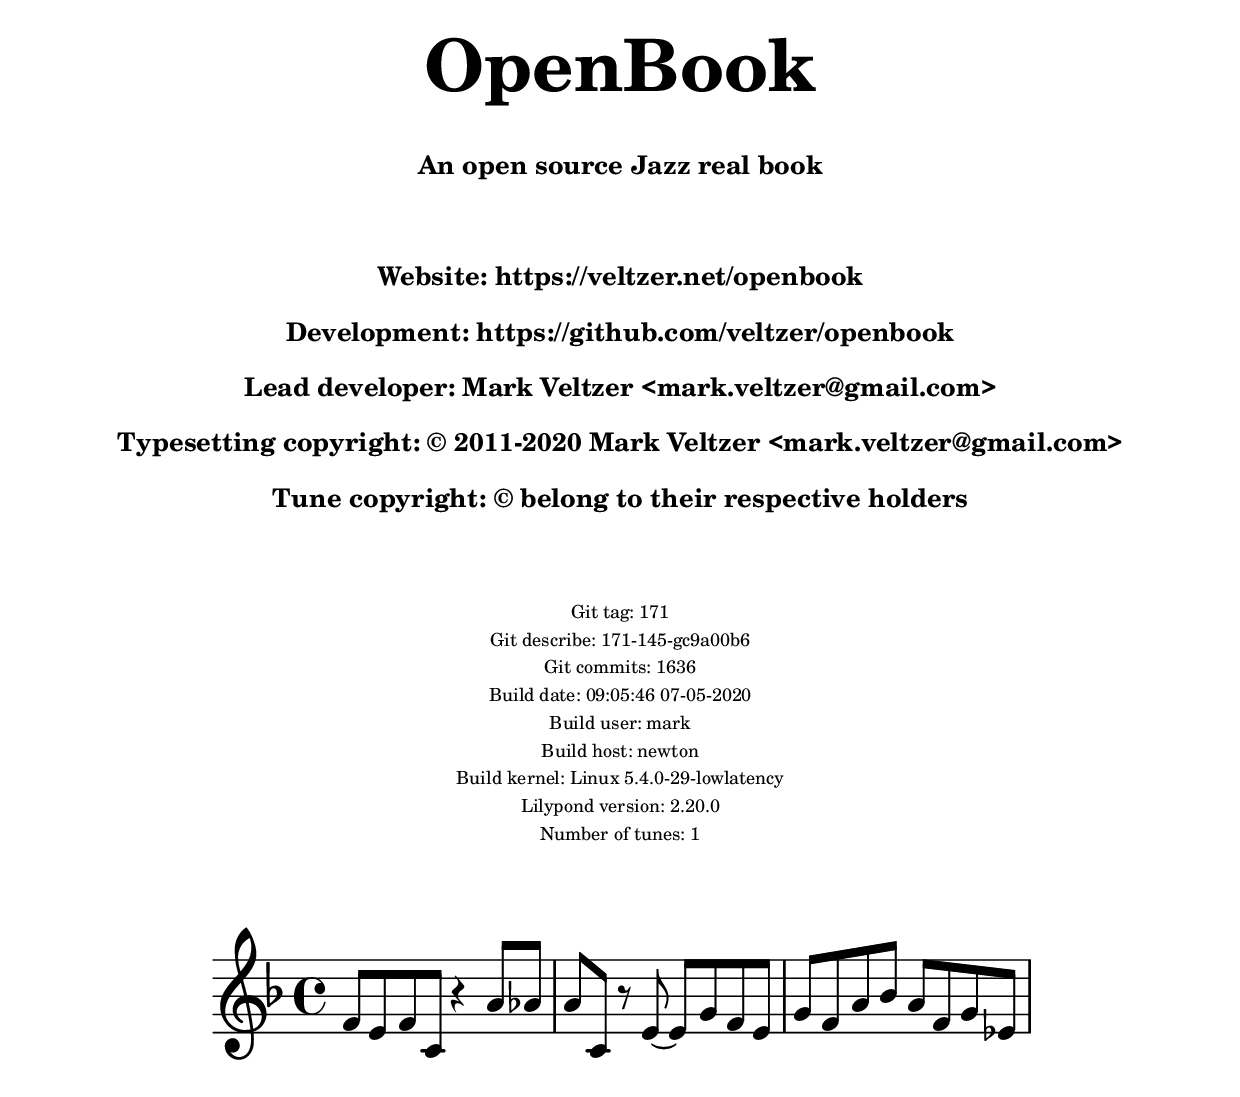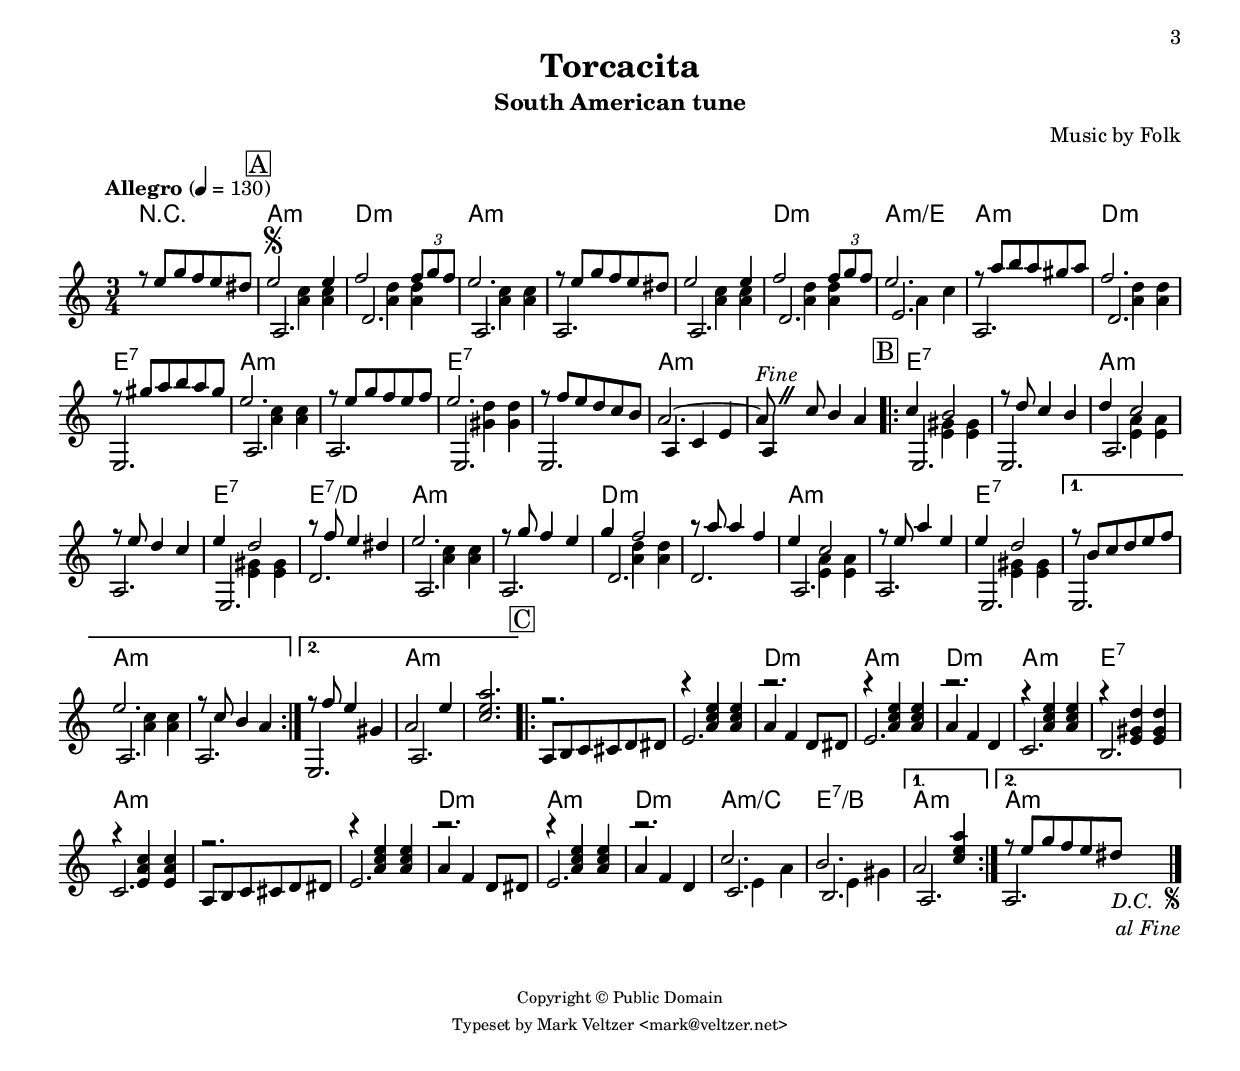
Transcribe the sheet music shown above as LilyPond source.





% lets emit the definitions

% end verbatim - this comment is a hack to prevent texinfo.tex
% from choking on non-European UTF-8 subsets

% this version tag will keep me compiling only on this version of lilypond.
%=====================================================================

\version "2.20.0"

% lets define a variable to hold the formatted build date (man 3 strftime):
%date=#(strftime "%T %d-%m-%Y" (localtime (current-time)))
%lilypond_version=#(lilypond-version)

% setting instruments for midi generation (bah - this doesn't work...)
%=====================================================================
%\set ChordNames.midiInstrument = #"acoustic grand"
%\set Staff.midiInstrument = #"flute"
%\set PianoStaff.instrumentName = #"acoustic grand"
% do not show chords unless they change...
%\set chordChanges = ##t

% number of staffs per page (this does not work because of my breaks)
%\paper {
%	system-count = #7
%}

\paper {
%% reduce spaces between systems and the bottom (taken from the lilypond
%% documentation and found the relevant variable)
%% the result of this is that I can fit 8 single staffs in one page
%% which is ideal for Jazz (think 32 bar divided into 8 lines of 4 bars each...).
%% I should really only apply this thing for Jazz tunes but that is a TODO item.
%% default is 4\mm - 3 already causes 8 staffs to take 2 pages
	between-system-padding = 2\mm
%% default is 20\mm
%% between-system-space = 16\mm
%% ragged-last-bottom = ##f
%% ragged-bottom = ##f

%% make lilypond increase the distance of the footer from the bottom of the page
%% it seems that if you don't do something like this you're going to have
%% a real problem seeing the footer in postscript printing....
%%bottom-margin = 2.5\cm

%% from /usr/share/lilypond/2.12.3/ly/titling-init.ly
%% to stop lilypond from printing footers...
	oddFooterMarkup = \markup {}

%% prevent lilypond from printing the headers...

	scoreTitleMarkup = \markup {}
	bookTitleMarkup = \markup {}
}
\layout {
%% don't have the first line indented
	indent = 0.0 \cm
%% don't know what this is (taken from Laurent Martelli...)
%%textheight = 1.5\cm

	\context {
		\Score
	%% change the size of the text fonts
	%%\override LyricText #'font-family = #'typewriter
		\override LyricText #'font-size = #'-2

	%% set the style of the chords to Jazz - I don't see this making any effect
		\override ChordName #'style = #'jazz
	%%\override ChordName #'word-space = #2

	%% set the chord size and font
	%%\override ChordName #'font-series = #'bold
	%%\override ChordName #'font-family = #'roman
	%%\override ChordName #'font-size = #-1

	%% don't show bar numbers (for jazz it makes it too cluttery)
		\remove "Bar_number_engraver"
	}
}
% reduce the font size (taken from the lilypond info documentation, default is 20)
#(set-global-staff-size 17.82)

% There is no need to set the paper size to a4 since it is the default.
% make lilypond use paper of size a4 (Is this the default ?!?)
%#(set-default-paper-size "a4")
%)

% Don't have textedit:// links for every note in the pdf file.
% This reduces the size of the pdf by a lot
\pointAndClickOff

% chord related matters
myChordDefinitions={
	<c ees ges bes des' fes' aes'>-\markup \super {7alt}
	<c e g bes f'>-\markup \super {7sus}
	<c e g bes d f'>-\markup \super {9sus}
	<c e g f'>-\markup \super {sus}
	<c ees ges bes>-\markup { "m" \super { "7 " \flat "5" } }
	<c ees ges beses>-\markup { "dim" \super { "7" } }
	<c ees ges>-\markup { "dim" }
%%<c e g b>-\markup { "maj7" }
	<c e gis bes d'>-\markup { \super { "9 " \sharp "5" } }
	<c e g bes d' a'>-\markup \super {13}
	<c e g bes d' fis'>-\markup { \super { "9 " \sharp "11" } }
}
myChordExceptions=#(append
	(sequential-music-to-chord-exceptions myChordDefinitions #t)
	ignatzekExceptions
)

% some macros to be reused all over
% =====================================================================
myBreak=\break
% do line breaks really matter?
myEndLine=\break
%myEndLine={}
myEndLineVoltaNotLast={}
myEndLineVoltaLast=\break
myEndLineVolta=\break
partBar=\bar "||"
endBar=\bar "|."
startBar=\bar ".|"
startRepeat=\bar "|:"
endRepeat=\bar ":|"
startTune={}
endTune=\bar "|."
myFakeEndLine={}
mySegno=\mark \markup { \musicglyph #"scripts.segno" }
myCoda=\mark \markup { \musicglyph #"scripts.coda" }

% some functions to be reused all over
% =====================================================================
% A wrapper for section markers that allows us to control their formatting

% You can have a circle instead of a box using:
% \mark \markup { \circle #mark }
myMark =
#(define-music-function
	(parser location mark)
	(markup?)
	#{
	\mark \markup { \box #mark }
	#})
myWordMark =
#(define-music-function
	(parser location mark)
	(markup?)
	#{
	\mark \markup { \box #mark }
	#})
% grace that does appoggiatura
%\grace $notes
myGrace = #(define-music-function (parser location notes) (ly:music?) #{ \appoggiatura $notes #})
% grace that does nothing
%myGrace = #(define-music-function (parser location notes) (ly:music?) #{ #})

% this is a macro that * really * breaks lines. You don't really need this since a regular \break will work
% AS LONG AS you have the '\remove Bar_engraver' enabled...
hardBreak={ \bar "" \break }
% a macro to make vertical space
verticalSpace=\markup { \null }

% macros to help in parenthesizing chords
% see the playground area for openbook and http://lilypond.1069038.n5.nabble.com/Parenthesizing-chord-names-td44370.html
#(define (left-parenthesis-ignatzek-chord-names in-pitches bass inversion context) (markup #:line ("(" (ignatzek-chord-names in-pitches bass inversion context))))
#(define (right-parenthesis-ignatzek-chord-names in-pitches bass inversion context) (markup #:line ((ignatzek-chord-names in-pitches bass inversion context) ")")))
#(define (parenthesis-ignatzek-chord-names in-pitches bass inversion context) (markup #:line ("(" (ignatzek-chord-names in-pitches bass inversion context) ")")))
LPC = { \once \set chordNameFunction = #left-parenthesis-ignatzek-chord-names }
RPC = { \once \set chordNameFunction = #right-parenthesis-ignatzek-chord-names }
OPC = { \once \set chordNameFunction = #parenthesis-ignatzek-chord-names }

% some macros for marking parts of jazz tunes
% =====================================================================
startSong={}
% If we want endings of parts to be denoted by anything we need
% to find a smarter function that this since this will tend
% to make other things disapper (repeat markings etc)
%endSong=\bar "|."
endSong={}
startPart={}
% If we want endings of parts to be denoted by anything we need
% to find a smarter function that this since this will tend
% to make other things disapper (repeat markings etc)
% endPart=\bar "||"
endPart={}
startChords={
%% this causes chords that do not change to disappear...
	\set chordChanges = ##t
%% use my own chord exceptions
	\set chordNameExceptions = #myChordExceptions
}
endChords={}


% lets always include guitar definitions
\include "predefined-guitar-fretboards.ly"

% book header
%\book {
%% this is the title page
	\bookpart {
		\markup {
			\column {
				\null
				\null
				\null
				\null
				\null
				\null
				\null
				\null
				\null
				\null
				\fill-line { \fontsize #11 \bold "OpenBook" }
				\null
				\null
				\fill-line { \larger \larger \bold "An open source Jazz real book" }
				\null
				\null
				\null
				\fill-line {
					\huge \bold \concat {
						"Website: "
						\with-url #"https://veltzer.net/openbook" https://veltzer.net/openbook
					}
				}
				\null
				\fill-line {
					\huge \bold \concat {
						"Development: "
						\with-url #"https://github.com/veltzer/openbook" https://github.com/veltzer/openbook
					}
				}
				\null
				\fill-line {
					\huge \bold \concat {
						"Lead developer: Mark Veltzer "
						"<" \with-url #"mailto:mark.veltzer@gmail.com" mark.veltzer@gmail.com ">"
					}
				}
				\null
				\fill-line {
					\huge \bold \concat {
						"Typesetting copyright: © 2011-"
						2020
						" Mark Veltzer "
						"<" \with-url #"mailto:mark.veltzer@gmail.com" mark.veltzer@gmail.com ">"
					}
				}
				\null
				\fill-line { \huge \bold "Tune copyright: © belong to their respective holders" }
				\null
				\null
				\null
				\fill-line { \small "Git tag: 171" }
				\fill-line { \small "Git describe: 171-145-gc9a00b6" }
				\fill-line { \small "Git commits: 1636" }
				\fill-line { \small "Build date: 09:05:46 07-05-2020" }
				\fill-line { \small "Build user: mark" }
				\fill-line { \small "Build host: newton" }
				\fill-line { \small "Build kernel: Linux 5.4.0-29-lowlatency" }
				\fill-line { \small "Lilypond version: 2.20.0" }
				\fill-line { \small "Number of tunes: 1" }
				\null
				\null
				\null
			}
		}
		\score {
			<<
				\new Staff="Melody" {
					\new Voice="Voice"
					\relative c' {
						\time 4/4
						\key f \major
						\set fontSize = #-3
						f8 e f c r4 a'8 aes | a c, r e~ e g f e | g f a bes a f g ees
					}
				}
			>>
			\layout {
				#(layout-set-staff-size 35)
				indent = 2.6\cm
			}
		}
	}

\markuplist \table-of-contents
\pageBreak

% from here everything needs to go into a loop

% include anything the user wants before the bookpart starts



PartChords=\chordmode {
	\startSong
	\startChords

%% there is no need to worry about which instrument plays the chords
%% since they will not be heard...

	r2. |

	a:m | d:m | a2.*2:m | \myFakeEndLine
	a2.:m | d:m | a:m/e | a:m | \myFakeEndLine
	d:m | e:7 | a2.*2:m | \myFakeEndLine
	e:7 | a:m | \myFakeEndLine

	\repeat volta 2 {
		e2.*2:7 | a:m | \myFakeEndLine
		e2.:7 | e:7/d | a2.*2:m | \myFakeEndLine
		d:m | a:m | \myFakeEndLine
		e2.:7 |
	} \alternative {
		{ e2.:7 | a2.*2:m | }
		{ e2.:7 | a2.*2:m | }
	} \myFakeEndLine

	\repeat volta 2 {
		a2.*2:m | d2.:m | a:m | \myFakeEndLine
		d:m | a:m | e:7 | a:m | \myFakeEndLine
		a2.*2:m | d2.:m | a:m | \myFakeEndLine
		d:m | a:m/c | e:7/b |
	} \alternative {
		{ a:m | }
		{ a:m | }
	} \myFakeEndLine

	\endChords
	\endSong
}

PartHighVoice=\relative c' {

	\tempo "Allegro" 4 = 130
	\time 3/4
	\key c \major

%% this is to let lily know that this is voice one
	\voiceOne

	r8 e' g f e dis |

	\myMark "A"
	e2\segno e4 | f2 \tuplet 3/2 {f8 g f} | e2. | r8 e g f e dis | \myFakeEndLine
	e2 e4 | f2 \tuplet 3/2 {f8 g f} | e2. | r8 a b a gis a | \myFakeEndLine
	f2. | r8 gis a b a gis | e2. | r8 e g f e f | \myFakeEndLine
	e2. | r8 f e d c b | a2. ~ | a8-\markup { \italic "Fine" }
	\override BreathingSign.text = \markup {
		\musicglyph #"scripts.caesura.straight"
	}
	\breathe
	c b4 a | \myFakeEndLine

	\myMark "B"
	\repeat volta 2 {
		c4 b2 | r8 d c4 b | d c2 | r8 e d4 c | \myFakeEndLine
		e d2 | r8 f e4 dis | e2. | r8 g f4 e | \myFakeEndLine
		g f2 | r8 a a4 f | e c2 | r8 e a4 e | \myFakeEndLine
		e d2 |
	} \alternative {
		{ r8 b c d e f | e2. | r8 c b4 a | }
		{ r8 f' e4 gis, | a2 e'4 | <c e a>2. | }
	} \myFakeEndLine

	\myMark "C"
	\repeat volta 2 {
		r2. | r4 <a c e> <a c e> | r2. | r4 <a c e> <a c e> | \myFakeEndLine
		r2. | r4 <a c e> <a c e> | r4 <e gis d'> <e gis d'> | r4 <e a c> <e a c> | \myFakeEndLine
		r2. | r4 <a c e> <a c e> | r2. | r4 <a c e> <a c e> | \myFakeEndLine
		r2. | c | b |
	} \alternative {
		{ a2 <c e a>4 | }
		{ r8 e g f e dis_\markup {
			\center-column {
				\line
				{ \italic "D.C. "
				\tiny \raise #1
				\musicglyph #"scripts.segno"
				}
				\italic " al Fine"
			}
		} | }
	} \myFakeEndLine

	\endTune
}

PartMidVoice=\relative c' {
	\time 3/4

%% this is to let lily know that this is voice one
	\voiceTwo

	s2. |

	s4 <a' c> <a c> | s <a d> <a d> | s <a c> <a c> | s2. |
	s4 <a c> <a c> | s <a d> <a d> | s a c | s2. |
	s4 <a d> <a d> | s2. | s4 <a c> <a c> | s2. |
	s4 <gis d'> <gis d'> | s2. | s | s |

	\repeat volta 2 {
		s4 <e gis> <e gis> | s2. | s4 <e a> <e a> | s2. |
		s4 <e gis> <e gis> | s2. | s4 <a c> <a c> | s2. |
		s4 <a d> <a d> | s2. | s4 <e a> <e a> | s2. |
		s4 <e gis> <e gis> |
	} \alternative {
		{ s2. | s4 <a c> <a c> | s2. | }
		{ s2. | s2. | s2. | }
	}

	\repeat volta 2 {
		s2. | s2. | s2. | s2. |
		s2. | s2. | s2. | s2. |
		s2. | s2. | s2. | s2. |
		s2. | s4 e a | s e gis |
	} \alternative {
		{ s2. | }
		{ s2. | }
	}
}

PartLowVoice=\relative c' {
	\time 3/4

%% this is to let lily know that this is voice one
	\voiceThree

	s2. |

	a2. | d | a | a |
	a | d | e | a, |
	d | e, | a | a |
	e | e | a4 c e | a, s s |

	\repeat volta 2 {
		e2. | e | a | a |
		e | d' | a | a |
		d | d | a | a |
		e |
	} \alternative {
		{ e | a | a | }
		{ e | a | s | }
	}

	\repeat volta 2 {
		a8 b c cis d dis | e2. | a4 f d8 dis | e2. |
		a4 f d | c2. | b | c |
		a8 b c cis d dis | e2. | a4 f d8 dis | e2. |
		a4 f d | c2. | b |
	} \alternative {
		{ a | }
		{ a | }
	}
}



\bookpart {

% this causes the variables to be defined...











% now play with the variables that depend on language



% calculate the tag line


% calculate the typesetby




\tocItem \markup "Torcacita / Folk"





% taken from "/usr/share/lilypond/2.12.3/ly/titling-init.ly"
\markup {
	\column {
		\override #'(baseline-skip . 3.5)
		\column {
			\huge \larger \bold
			\fill-line { \larger "Torcacita" }
			\fill-line { \large \smaller \bold \larger "South American tune" }
			\fill-line {
				""
				"Music by Folk"
			}
			\fill-line {
				""
			}
		}
	}
}
\noPageBreak






% score for printing
\score {
	<<
		\new ChordNames="Partchords" \PartChords
		\new Staff="Melody" <<
			\new Voice="highvoice" \PartHighVoice
			\new Voice="midvoice" \PartMidVoice
			\new Voice="lowvoice" \PartLowVoice
		>>
	>>
	\layout {
	}
}


\noPageBreak
\markup \column {
%% just a little space
	\null
	\fill-line {
		\smaller \smaller { "Copyright © Public Domain" }
	}
	\fill-line {
		\smaller \smaller { "Typeset by Mark Veltzer <mark@veltzer.net>" }
	}
}



}


% book footer
%}
